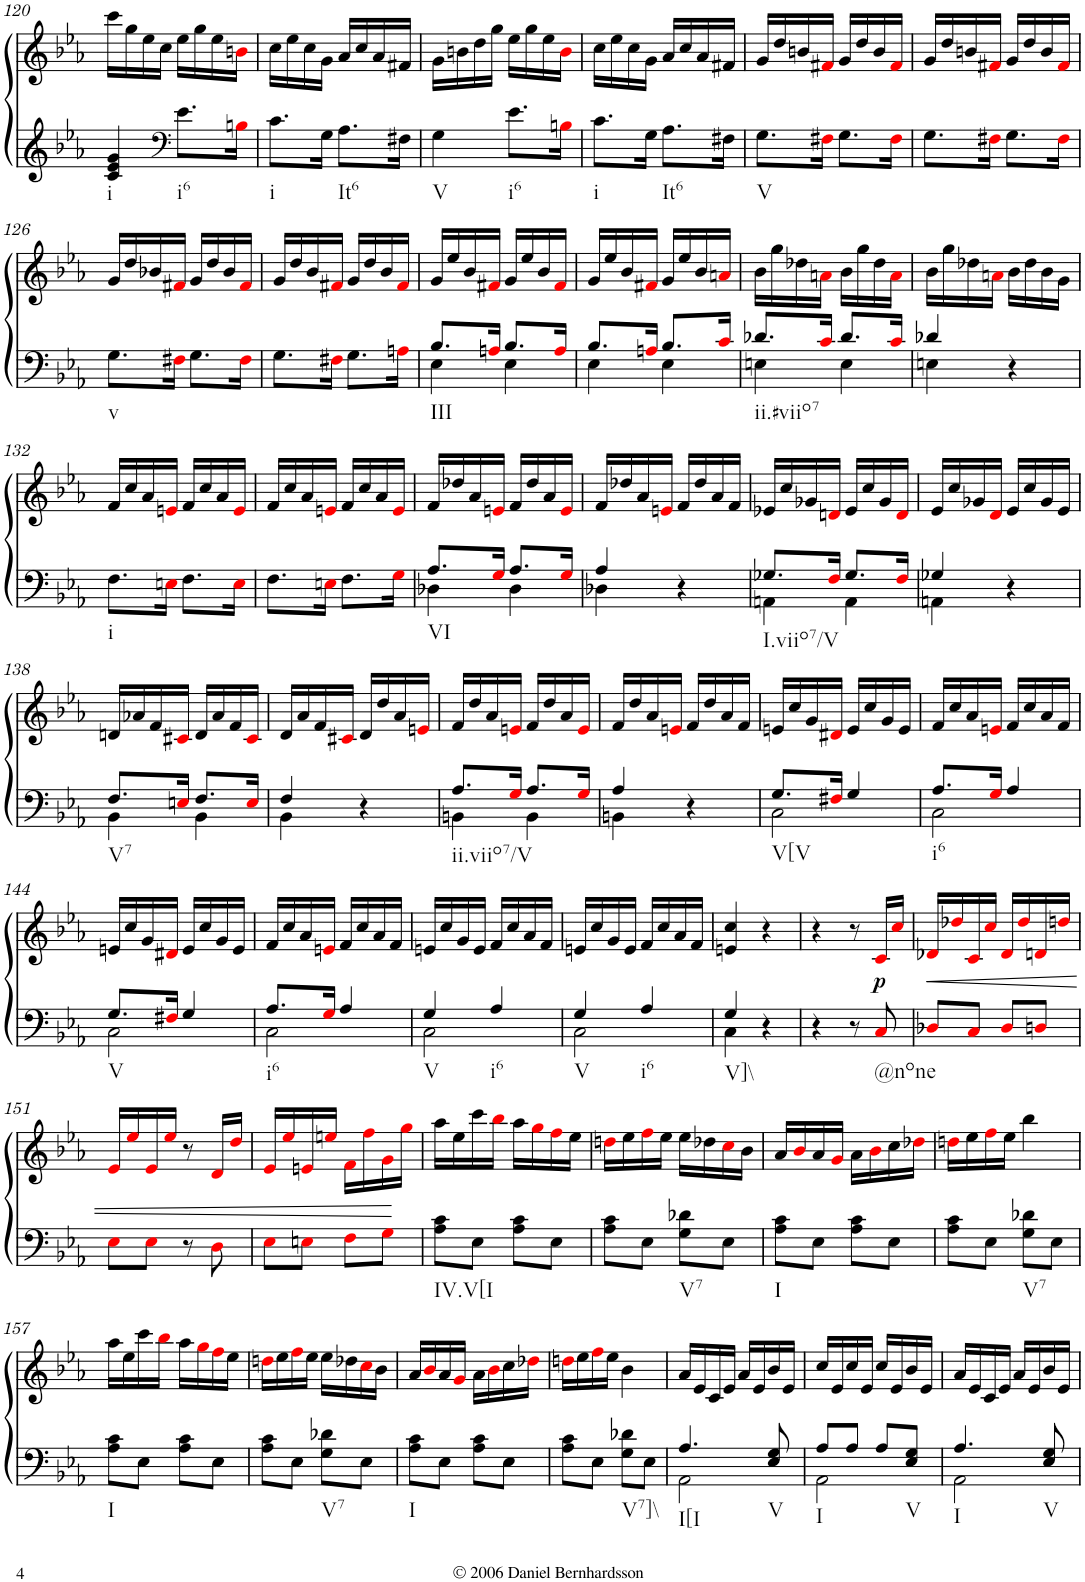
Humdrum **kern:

**kern	**kern	**dynam
*part1	*part1	*part1
*staff2	*staff1	*staff1/2
*I"Piano	*	*
*I'Pno.	*	*
!!LO:PB:g=z
*clefG2	*clefG2	*
*k[b-e-a-]	*k[b-e-a-]	*
*M2/4	*M2/4	*
=120	=120	=120
!LO:TX:b:t=i	!	!
4c/ 4e-/ 4g/	16ccc\LL	.
.	16gg\	.
.	16ee-\	.
.	16cc\JJ	.
*clefF4	*	*
!LO:TX:b:t=i6	!	!
8.e-\L	16ee-\LL	.
.	16gg\	.
.	16ee-\	.
16Bni\Jk	16bni\JJ	.
=121	=121	=121
!LO:TX:b:t=i	!	!
8.c\L	16cc\LL	.
.	16ee-\	.
.	16cc\	.
16G\Jk	16g\JJ	.
!LO:TX:b:t=It6	!	!
8.A-\L	16a-/LL	.
.	16cc/	.
.	16a-/	.
16F#X\Jk	16f#X/JJ	.
=122	=122	=122
!LO:TX:b:t=V	!	!
4G\	16g\LL	.
.	16bn\	.
.	16dd\	.
.	16gg\JJ	.
!LO:TX:b:t=i6	!	!
8.e-\L	16ee-\LL	.
.	16gg\	.
.	16ee-\	.
16Bni\Jk	16bi\JJ	.
=123	=123	=123
!LO:TX:b:t=i	!	!
8.c\L	16cc\LL	.
.	16ee-\	.
.	16cc\	.
16G\Jk	16g\JJ	.
!LO:TX:b:t=It6	!	!
8.A-\L	16a-/LL	.
.	16cc/	.
.	16a-/	.
16F#X\Jk	16f#X/JJ	.
=124	=124	=124
!LO:TX:b:t=V	!	!
8.G\L	16g/LL	.
.	16dd/	.
.	16bn/	.
16F#Xi\Jk	16f#Xi/JJ	.
8.G\L	16g/LL	.
.	16dd/	.
.	16b/	.
16F#i\Jk	16f#i/JJ	.
=125	=125	=125
8.G\L	16g/LL	.
.	16dd/	.
.	16bn/	.
16F#Xi\Jk	16f#Xi/JJ	.
8.G\L	16g/LL	.
.	16dd/	.
.	16b/	.
16F#i\Jk	16f#i/JJ	.
!!LO:LB:g=z
=126	=126	=126
!LO:TX:b:t=v	!	!
8.G\L	16g/LL	.
.	16dd/	.
.	16b-X/	.
16F#Xi\Jk	16f#Xi/JJ	.
8.G\L	16g/LL	.
.	16dd/	.
.	16b-/	.
16F#i\Jk	16f#i/JJ	.
=127	=127	=127
8.G\L	16g/LL	.
.	16dd/	.
.	16b-/	.
16F#Xi\Jk	16f#Xi/JJ	.
8.G\L	16g/LL	.
.	16dd/	.
.	16b-/	.
16Ani\Jk	16f#i/JJ	.
=128	=128	=128
*^	*	*
!LO:TX:b:t=III	!	!	!
8.B-/L	4E-\	16g/LL	.
.	.	16ee-/	.
.	.	16b-/	.
16Ani/Jk	.	16f#Xi/JJ	.
8.B-/L	4E-\	16g/LL	.
.	.	16ee-/	.
.	.	16b-/	.
16Ai/Jk	.	16f#i/JJ	.
=129	=129	=129	=129
8.B-/L	4E-\	16g/LL	.
.	.	16ee-/	.
.	.	16b-/	.
16Ani/Jk	.	16f#Xi/JJ	.
8.B-/L	4E-\	16g/LL	.
.	.	16ee-/	.
.	.	16b-/	.
16ci/Jk	.	16ani/JJ	.
=130	=130	=130	=130
!LO:TX:b:t=ii.#viio7	!	!	!
8.d-X/L	4En\	16b-\LL	.
.	.	16gg\	.
.	.	16dd-X\	.
16ci/Jk	.	16ani\JJ	.
8.d-/L	4E\	16b-\LL	.
.	.	16gg\	.
.	.	16dd-\	.
16ci/Jk	.	16ai\JJ	.
=131	=131	=131	=131
4d-X/	4En\	16b-\LL	.
.	.	16gg\	.
.	.	16dd-X\	.
.	.	16ani\JJ	.
4r	4ryy	16b-\LL	.
.	.	16dd-\	.
.	.	16b-\	.
.	.	16g\JJ	.
*v	*v	*	*
!!LO:LB:g=z
=132	=132	=132
!LO:TX:b:t=i	!	!
8.F\L	16f/LL	.
.	16cc/	.
.	16a-/	.
16Eni\Jk	16eni/JJ	.
8.F\L	16f/LL	.
.	16cc/	.
.	16a-/	.
16Ei\Jk	16ei/JJ	.
=133	=133	=133
8.F\L	16f/LL	.
.	16cc/	.
.	16a-/	.
16Eni\Jk	16eni/JJ	.
8.F\L	16f/LL	.
.	16cc/	.
.	16a-/	.
16Gi\Jk	16ei/JJ	.
=134	=134	=134
*^	*	*
!LO:TX:b:t=VI	!	!	!
8.A-/L	4D-X\	16f/LL	.
.	.	16dd-X/	.
.	.	16a-/	.
16Gi/Jk	.	16eni/JJ	.
8.A-/L	4D-\	16f/LL	.
.	.	16dd-/	.
.	.	16a-/	.
16Gi/Jk	.	16ei/JJ	.
=135	=135	=135	=135
4A-/	4D-X\	16f/LL	.
.	.	16dd-X/	.
.	.	16a-/	.
.	.	16eni/JJ	.
4r	4ryy	16f/LL	.
.	.	16dd-/	.
.	.	16a-/	.
.	.	16f/JJ	.
=136	=136	=136	=136
!LO:TX:b:t=I.viio7/V	!	!	!
8.G-X/L	4AAn\	16e-X/LL	.
.	.	16cc/	.
.	.	16g-X/	.
16Fi/Jk	.	16dni/JJ	.
8.G-/L	4AA\	16e-/LL	.
.	.	16cc/	.
.	.	16g-/	.
16Fi/Jk	.	16di/JJ	.
=137	=137	=137	=137
4G-X/	4AAn\	16e-/LL	.
.	.	16cc/	.
.	.	16g-X/	.
.	.	16di/JJ	.
4r	4ryy	16e-/LL	.
.	.	16cc/	.
.	.	16g-/	.
.	.	16e-/JJ	.
!!LO:LB:g=z
=138	=138	=138	=138
!LO:TX:b:t=V7	!	!	!
8.F/L	4BB-\	16dn/LL	.
.	.	16a-X/	.
.	.	16f/	.
16Eni/Jk	.	16c#Xi/JJ	.
8.F/L	4BB-\	16d/LL	.
.	.	16a-/	.
.	.	16f/	.
16Ei/Jk	.	16c#i/JJ	.
=139	=139	=139	=139
4F/	4BB-\	16d/LL	.
.	.	16a-/	.
.	.	16f/	.
.	.	16c#Xi/JJ	.
4r	4ryy	16d/LL	.
.	.	16dd/	.
.	.	16a-/	.
.	.	16eni/JJ	.
=140	=140	=140	=140
!LO:TX:b:t=ii.viio7/V	!	!	!
8.A-/L	4BBn\	16f/LL	.
.	.	16dd/	.
.	.	16a-/	.
16Gi/Jk	.	16eni/JJ	.
8.A-/L	4BB\	16f/LL	.
.	.	16dd/	.
.	.	16a-/	.
16Gi/Jk	.	16ei/JJ	.
=141	=141	=141	=141
4A-/	4BBn\	16f/LL	.
.	.	16dd/	.
.	.	16a-/	.
.	.	16eni/JJ	.
4r	4ryy	16f/LL	.
.	.	16dd/	.
.	.	16a-/	.
.	.	16f/JJ	.
=142	=142	=142	=142
!LO:TX:b:t=V[V	!	!	!
8.G/L	2C\	16en/LL	.
.	.	16cc/	.
.	.	16g/	.
16F#Xi/Jk	.	16d#Xi/JJ	.
4G/	.	16e/LL	.
.	.	16cc/	.
.	.	16g/	.
.	.	16e/JJ	.
=143	=143	=143	=143
!LO:TX:b:t=i6	!	!	!
8.A-/L	2C\	16f/LL	.
.	.	16cc/	.
.	.	16a-/	.
16Gi/Jk	.	16eni/JJ	.
4A-/	.	16f/LL	.
.	.	16cc/	.
.	.	16a-/	.
.	.	16f/JJ	.
!!LO:LB:g=z
=144	=144	=144	=144
!LO:TX:b:t=V	!	!	!
8.G/L	2C\	16en/LL	.
.	.	16cc/	.
.	.	16g/	.
16F#Xi/Jk	.	16d#Xi/JJ	.
4G/	.	16e/LL	.
.	.	16cc/	.
.	.	16g/	.
.	.	16e/JJ	.
=145	=145	=145	=145
!LO:TX:b:t=i6	!	!	!
8.A-/L	2C\	16f/LL	.
.	.	16cc/	.
.	.	16a-/	.
16Gi/Jk	.	16eni/JJ	.
4A-/	.	16f/LL	.
.	.	16cc/	.
.	.	16a-/	.
.	.	16f/JJ	.
=146	=146	=146	=146
!LO:TX:b:t=V	!	!	!
4G/	2C\	16en/LL	.
.	.	16cc/	.
.	.	16g/	.
.	.	16e/JJ	.
!LO:TX:b:t=i6	!	!	!
4A-/	.	16f/LL	.
.	.	16cc/	.
.	.	16a-/	.
.	.	16f/JJ	.
=147	=147	=147	=147
!LO:TX:b:t=V	!	!	!
4G/	2C\	16en/LL	.
.	.	16cc/	.
.	.	16g/	.
.	.	16e/JJ	.
!LO:TX:b:t=i6	!	!	!
4A-/	.	16f/LL	.
.	.	16cc/	.
.	.	16a-/	.
.	.	16f/JJ	.
=148	=148	=148	=148
!LO:TX:b:t=V]\\	!	!	!
4G/	4C\	4en/ 4cc/	.
4r	4ryy	4r	.
*v	*v	*	*
=149	=149	=149
4r	4r	.
8r	8r	.
!LO:TX:b:t=@none	!	!
!	!	!LO:DY:b
8Ci/	16ci/LL	p
.	16cci/JJ	.
=150	=150	=150
!	!	!LO:HP:b
8D-Xi/L	16d-Xi/LL	<
.	16dd-Xi/	.
8Ci/J	16ci/	.
.	16cci/JJ	.
8D-i/L	16d-i/LL	.
.	16dd-i/	.
8Dni/J	16dni/	.
.	16ddni/JJ	.
!!LO:LB:g=z
=151	=151	=151
8E-i\L	16e-i/LL	.
.	16ee-i/	.
8E-i\J	16e-i/	.
.	16ee-i/JJ	.
8r	8r	.
8Di\	16di/LL	.
.	16ddi/JJ	.
=152	=152	=152
8E-i\L	16e-i/LL	.
.	16ee-i/	.
8Eni\J	16eni/	.
.	16eeni/JJ	.
8Fi\L	16fi\LL	.
.	16ffi\	.
8Gi\J	16gi\	.
.	16ggi\JJ	[
=153	=153	=153
!LO:TX:b:t=IV.V[I	!	!
8A-\ 8c\L	16aa-\LL	.
.	16ee-\	.
8E-\J	16ccc\	.
.	16bb-i\JJ	.
8A-\ 8c\L	16aa-\LL	.
.	16ggi\	.
8E-\J	16ffi\	.
.	16ee-\JJ	.
=154	=154	=154
8A-\ 8c\L	16ddni\LL	.
.	16ee-\	.
8E-\J	16ffi\	.
.	16ee-\JJ	.
!LO:TX:b:t=V7	!	!
8G\ 8d-X\L	16ee-\LL	.
.	16dd-X\	.
8E-\J	16cci\	.
.	16b-\JJ	.
=155	=155	=155
!LO:TX:b:t=I	!	!
8A-\ 8c\L	16a-/LL	.
.	16b-i/	.
8E-\J	16a-/	.
.	16gi/JJ	.
8A-\ 8c\L	16a-\LL	.
.	16b-i\	.
8E-\J	16cc\	.
.	16dd-Xi\JJ	.
=156	=156	=156
8A-\ 8c\L	16ddni\LL	.
.	16ee-\	.
8E-\J	16ffi\	.
.	16ee-\JJ	.
!LO:TX:b:t=V7	!	!
8G\ 8d-X\L	4bb-\	.
8E-\J	.	.
!!LO:LB:g=z
=157	=157	=157
!LO:TX:b:t=I	!	!
8A-\ 8c\L	16aa-\LL	.
.	16ee-\	.
8E-\J	16ccc\	.
.	16bb-i\JJ	.
8A-\ 8c\L	16aa-\LL	.
.	16ggi\	.
8E-\J	16ffi\	.
.	16ee-\JJ	.
=158	=158	=158
8A-\ 8c\L	16ddni\LL	.
.	16ee-\	.
8E-\J	16ffi\	.
.	16ee-\JJ	.
!LO:TX:b:t=V7	!	!
8G\ 8d-X\L	16ee-\LL	.
.	16dd-X\	.
8E-\J	16cci\	.
.	16b-\JJ	.
=159	=159	=159
!LO:TX:b:t=I	!	!
8A-\ 8c\L	16a-/LL	.
.	16b-i/	.
8E-\J	16a-/	.
.	16gi/JJ	.
8A-\ 8c\L	16a-\LL	.
.	16b-i\	.
8E-\J	16cc\	.
.	16dd-Xi\JJ	.
=160	=160	=160
8A-\ 8c\L	16ddni\LL	.
.	16ee-\	.
8E-\J	16ffi\	.
.	16ee-\JJ	.
!LO:TX:b:t=V7]\\	!	!
8G\ 8d-X\L	4b-\	.
8E-\J	.	.
=161	=161	=161
*^	*	*
!LO:TX:b:t=I[I	!	!	!
4.A-/	2AA-\	16a-/LL	.
.	.	16e-/	.
.	.	16c/	.
.	.	16e-/JJ	.
.	.	16a-/LL	.
.	.	16e-/	.
!LO:TX:b:t=V	!	!	!
8E-/ 8G/	.	16b-/	.
.	.	16e-/JJ	.
=162	=162	=162	=162
!LO:TX:b:t=I	!	!	!
8A-/L	2AA-\	16cc/LL	.
.	.	16e-/	.
8A-/J	.	16cc/	.
.	.	16e-/JJ	.
8A-/L	.	16cc/LL	.
.	.	16e-/	.
!LO:TX:b:t=V	!	!	!
8E-/ 8G/J	.	16b-/	.
.	.	16e-/JJ	.
=163	=163	=163	=163
!LO:TX:b:t=I	!	!	!
4.A-/	2AA-\	16a-/LL	.
.	.	16e-/	.
.	.	16c/	.
.	.	16e-/JJ	.
.	.	16a-/LL	.
.	.	16e-/	.
!LO:TX:b:t=V	!	!	!
8E-/ 8G/	.	16b-/	.
.	.	16e-/JJ	.
*v	*v	*	*
=	=	=
*-	*-	*-
